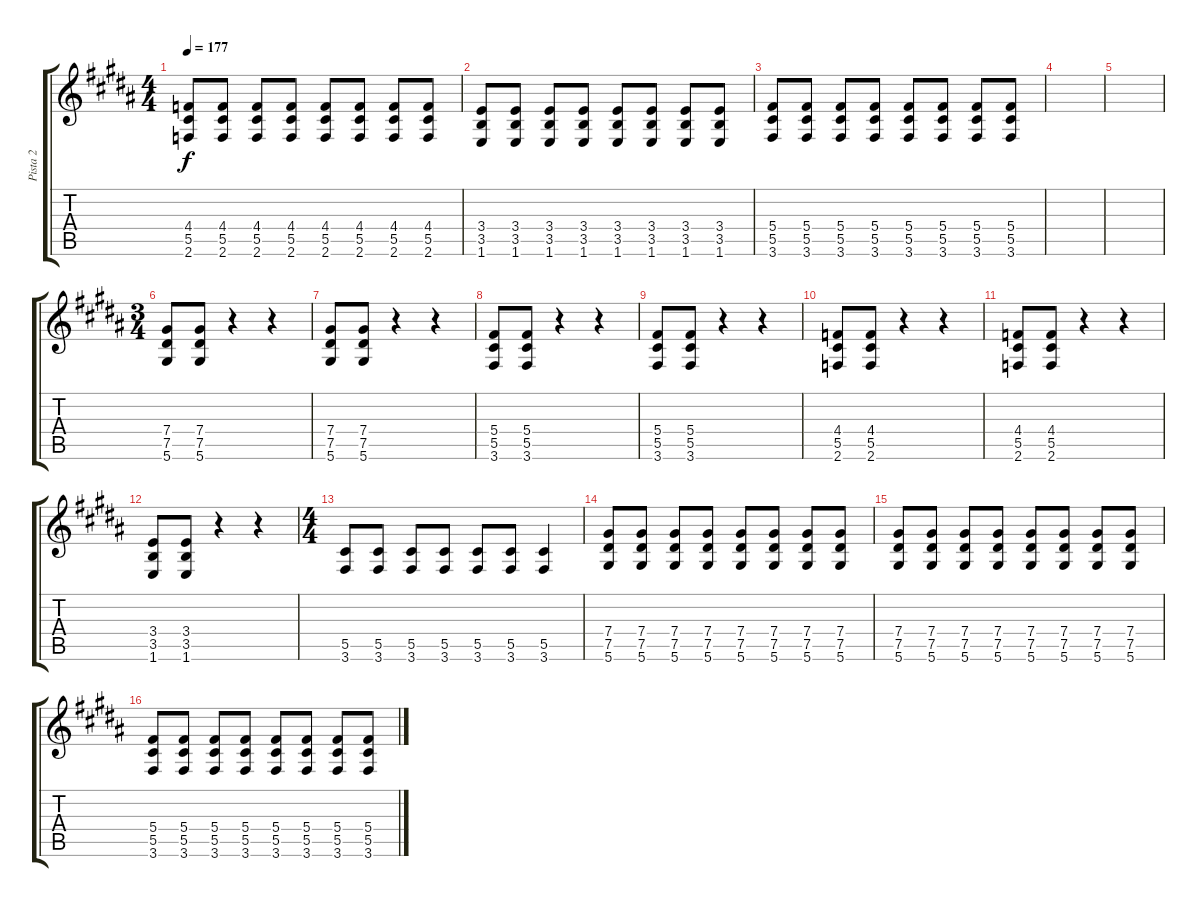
\track ("Pista 2" "Pista 2") {instrument distortionguitar}
\staff {score tabs}
\tuning (Eb4 Bb3 Gb3 Db3 Ab2 Eb2) {hide}
\ts (4 4)
\tempo 177
\clef g2
\ks g#minor
(4.4 5.5 2.6).8{dy f} (4.4 5.5 2.6).8 (4.4 5.5 2.6).8 (4.4 5.5 2.6).8 (4.4 5.5 2.6).8 (4.4 5.5 2.6).8 (4.4 5.5 2.6).8 (4.4 5.5 2.6).8 |
(3.4 3.5 1.6).8 (3.4 3.5 1.6).8 (3.4 3.5 1.6).8 (3.4 3.5 1.6).8 (3.4 3.5 1.6).8 (3.4 3.5 1.6).8 (3.4 3.5 1.6).8 (3.4 3.5 1.6).8 |
(5.4 5.5 3.6).8 (5.4 5.5 3.6).8 (5.4 5.5 3.6).8 (5.4 5.5 3.6).8 (5.4 5.5 3.6).8 (5.4 5.5 3.6).8 (5.4 5.5 3.6).8 (5.4 5.5 3.6).8 |
|
|
\ts (3 4)
(7.4 7.5 5.6).8 (7.4 7.5 5.6).8 r.4 r.4 |
(7.4 7.5 5.6).8 (7.4 7.5 5.6).8 r.4 r.4 |
(5.4 5.5 3.6).8 (5.4 5.5 3.6).8 r.4 r.4 |
(5.4 5.5 3.6).8 (5.4 5.5 3.6).8 r.4 r.4 |
(4.4 5.5 2.6).8 (4.4 5.5 2.6).8 r.4 r.4 |
(4.4 5.5 2.6).8 (4.4 5.5 2.6).8 r.4 r.4 |
(3.4 3.5 1.6).8 (3.4 3.5 1.6).8 r.4 r.4 |
\ts (4 4)
(5.5 3.6).8 (5.5 3.6).8 (5.5 3.6).8 (5.5 3.6).8 (5.5 3.6).8 (5.5 3.6).8 (5.5 3.6).4 |
(7.4 7.5 5.6).8 (7.4 7.5 5.6).8 (7.4 7.5 5.6).8 (7.4 7.5 5.6).8 (7.4 7.5 5.6).8 (7.4 7.5 5.6).8 (7.4 7.5 5.6).8 (7.4 7.5 5.6).8 |
(7.4 7.5 5.6).8 (7.4 7.5 5.6).8 (7.4 7.5 5.6).8 (7.4 7.5 5.6).8 (7.4 7.5 5.6).8 (7.4 7.5 5.6).8 (7.4 7.5 5.6).8 (7.4 7.5 5.6).8 |
(5.4 5.5 3.6).8 (5.4 5.5 3.6).8 (5.4 5.5 3.6).8 (5.4 5.5 3.6).8 (5.4 5.5 3.6).8 (5.4 5.5 3.6).8 (5.4 5.5 3.6).8 (5.4 5.5 3.6).8
